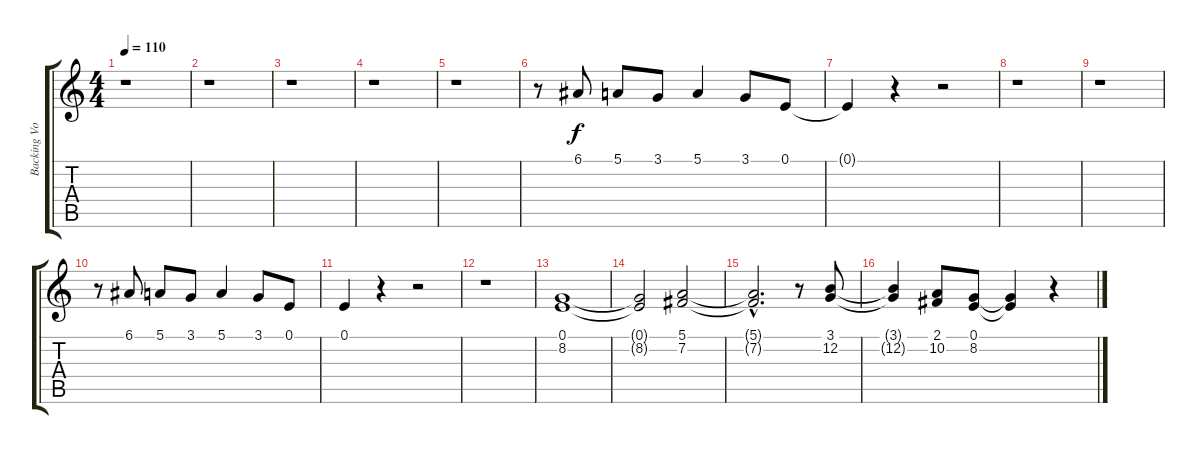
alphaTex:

\track ("Backing Vocals" "Backing Vo") {instrument stringensemble1}
\staff {score tabs}
\tuning (E4 B3 G3 D3 A2 E2) {hide}
\ts (4 4)
\tempo 110
\clef g2
\ks c
r.1{dy f} |
r.1 |
r.1 |
r.1 |
r.1 |
r.8 6.1.8 5.1.8 3.1.8 5.1.4 3.1.8 0.1.8 |
0.1{t}.4 r.4 r.2 |
r.1 |
r.1 |
r.8 6.1.8 5.1.8 3.1.8 5.1.4 3.1.8 0.1.8 |
0.1.4 r.4 r.2 |
r.1 |
(0.1 8.2).1 |
(0.1{t} 8.2{t}).2 (5.1 7.2).2 |
(5.1{hac t} 7.2{hac t}).2{d} r.8 (3.1 12.2).8 |
(3.1{t} 12.2{t}).4 (2.1 10.2).8 (0.1 8.2).8 (0.1{t} 8.2{t}).4 r.4
